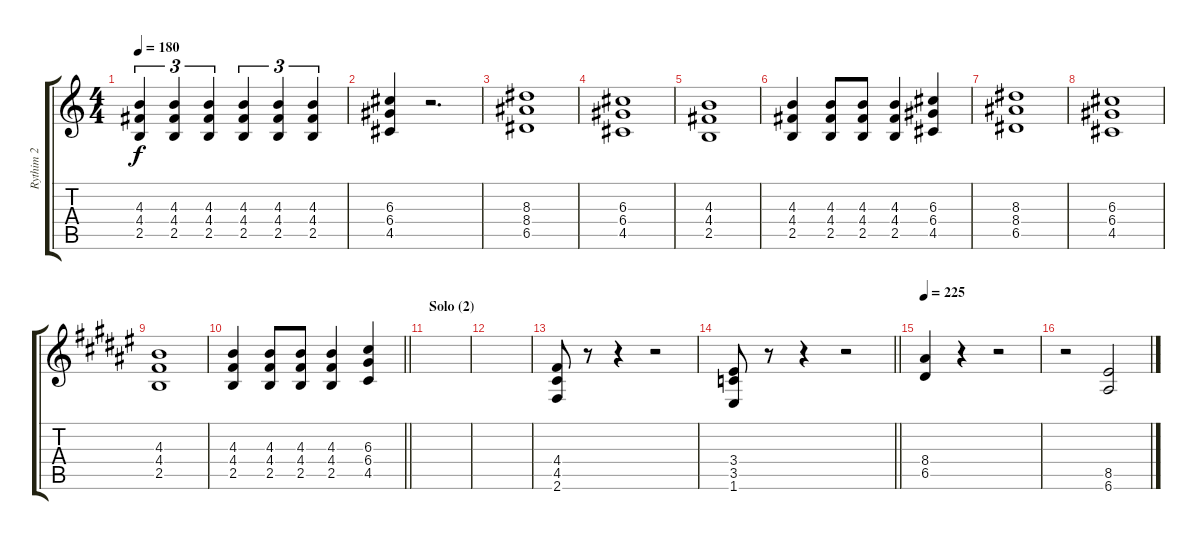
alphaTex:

\track ("Rythim 2" "Rythim 2") {instrument distortionguitar}
\staff {score tabs}
\tuning (E4 B3 G3 D3 A2 E2) {hide}
\ts (4 4)
\tempo 180
\clef g2
\ks c
(4.3 4.4 2.5).4{tu (3 2) dy f} (4.3 4.4 2.5).4{tu (3 2)} (4.3 4.4 2.5).4{tu (3 2)} (4.3 4.4 2.5).4{tu (3 2)} (4.3 4.4 2.5).4{tu (3 2)} (4.3 4.4 2.5).4{tu (3 2)} |
(6.3 6.4 4.5).4 r.2{d} |
(8.3 8.4 6.5).1 |
(6.3 6.4 4.5).1 |
(4.3 4.4 2.5).1 |
(4.3 4.4 2.5).4 (4.3 4.4 2.5).8 (4.3 4.4 2.5).8 (4.3 4.4 2.5).4 (6.3 6.4 4.5).4 |
(8.3 8.4 6.5).1 |
(6.3 6.4 4.5).1 |
\ks f#
(4.3 4.4 2.5).1 |
\barLineRight lightlight
(4.3 4.4 2.5).4 (4.3 4.4 2.5).8 (4.3 4.4 2.5).8 (4.3 4.4 2.5).4 (6.3 6.4 4.5).4 |
\section ("" "Solo (2)")
|
|
(4.4 4.5 2.6).8{volume 8} r.8 r.4 r.2 |
\barLineRight lightlight
(3.4 3.5 1.6).8 r.8 r.4 r.2 |
\tempo 225
(8.4 6.5).4 r.4 r.2 |
r.2 (8.5 6.6).2
